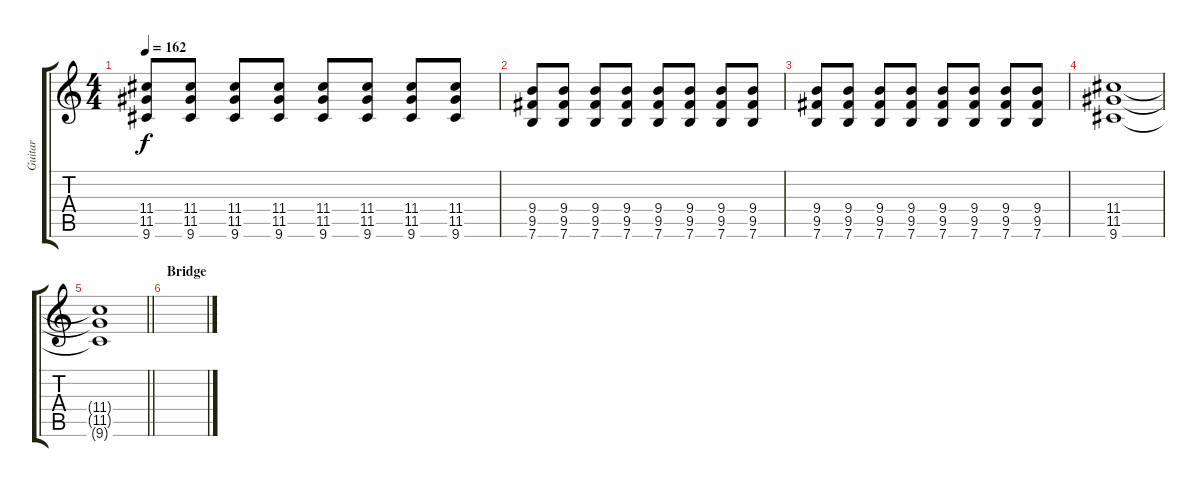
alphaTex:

\track ("Guitar" "Guitar") {instrument distortionguitar}
\staff {score tabs}
\tuning (E4 B3 G3 D3 A2 E2) {hide}
\ts (4 4)
\tempo 162
\clef g2
\ks c
(11.4 11.5 9.6).8{dy f} (11.4 11.5 9.6).8 (11.4 11.5 9.6).8 (11.4 11.5 9.6).8 (11.4 11.5 9.6).8 (11.4 11.5 9.6).8 (11.4 11.5 9.6).8 (11.4 11.5 9.6).8 |
(9.4 9.5 7.6).8 (9.4 9.5 7.6).8 (9.4 9.5 7.6).8 (9.4 9.5 7.6).8 (9.4 9.5 7.6).8 (9.4 9.5 7.6).8 (9.4 9.5 7.6).8 (9.4 9.5 7.6).8 |
(9.4 9.5 7.6).8 (9.4 9.5 7.6).8 (9.4 9.5 7.6).8 (9.4 9.5 7.6).8 (9.4 9.5 7.6).8 (9.4 9.5 7.6).8 (9.4 9.5 7.6).8 (9.4 9.5 7.6).8 |
(11.4 11.5 9.6).1 |
\barLineRight lightlight
(11.4{t} 11.5{t} 9.6{t}).1 |
\section ("" "Bridge")
